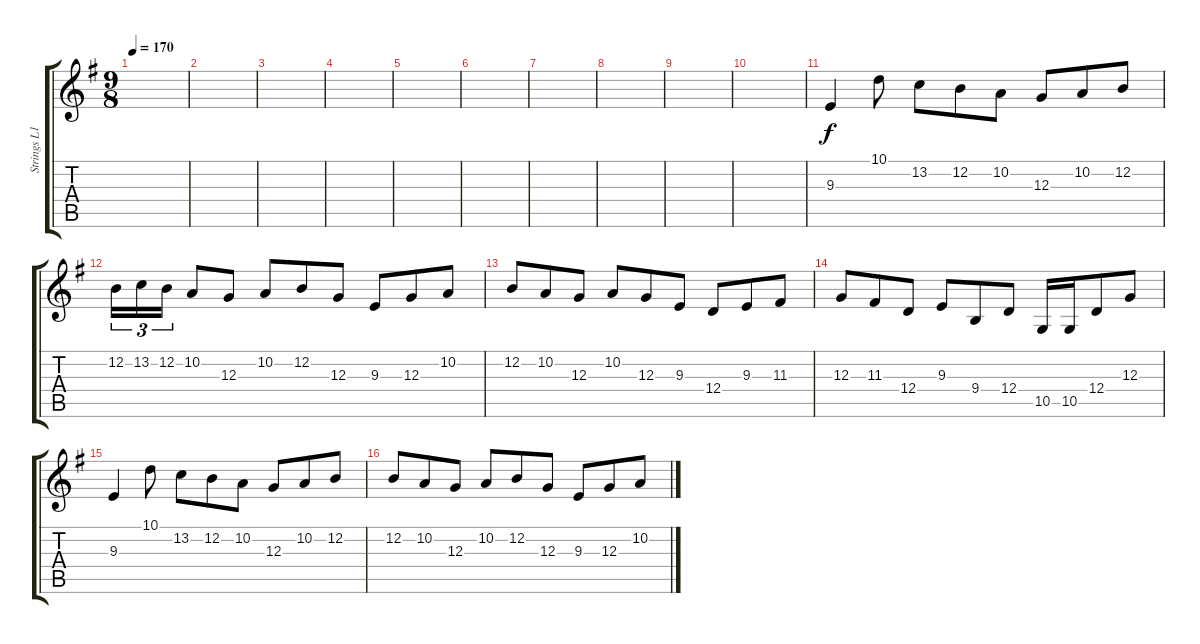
\track ("Strings L1" "Strings L1") {instrument stringensemble1}
\staff {score tabs}
\tuning (E4 B3 G3 D3 A2 E2) {hide}
\ts (9 8)
\tempo 170
\clef g2
\ks g
|
|
|
|
|
|
|
|
|
|
9.3.4 10.1.8 13.2.8 12.2.8 10.2.8 12.3.8 10.2.8 12.2.8 |
12.2.16{tu (3 2)} 13.2.16{tu (3 2)} 12.2.16{tu (3 2)} 10.2.8 12.3.8 10.2.8 12.2.8 12.3.8 9.3.8 12.3.8 10.2.8 |
12.2.8 10.2.8 12.3.8 10.2.8 12.3.8 9.3.8 12.4.8 9.3.8 11.3.8 |
12.3.8 11.3.8 12.4.8 9.3.8 9.4.8 12.4.8 10.5.16 10.5.16 12.4.8 12.3.8 |
9.3.4 10.1.8 13.2.8 12.2.8 10.2.8 12.3.8 10.2.8 12.2.8 |
12.2.8 10.2.8 12.3.8 10.2.8 12.2.8 12.3.8 9.3.8 12.3.8 10.2.8
